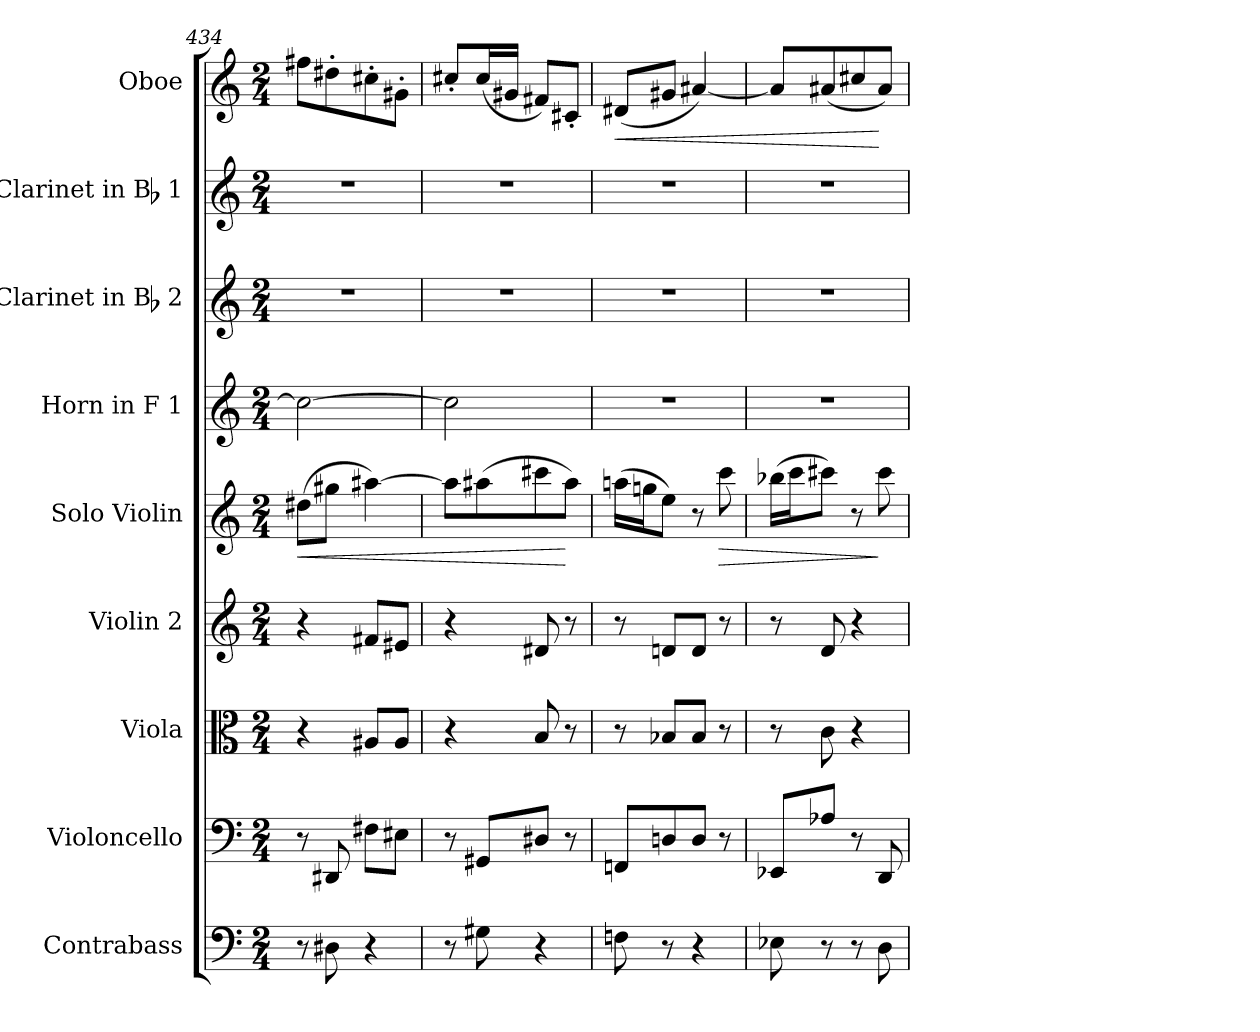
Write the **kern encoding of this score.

**kern	**kern	**kern	**kern	**kern	**dynam	**kern	**kern	**kern	**kern	**dynam
*part9	*part8	*part7	*part6	*part5	*part5	*part4	*part3	*part2	*part1	*part1
*staff9	*staff8	*staff7	*staff6	*staff5	*staff5	*staff4	*staff3	*staff2	*staff1	*staff1
*I"Contrabass	*I"Violoncello	*I"Viola	*I"Violin 2	*I"Solo Violin	*	*I"Horn in F 1	*I"Clarinet in Bb 2	*I"Clarinet in Bb 1	*I"Oboe	*
*I'Cb.	*I'Vc.	*I'Vla.	*	*	*	*I'Hn.	*I'Cl.	*I'Cl.	*I'Ob.	*
*clefF4	*clefF4	*clefC3	*clefG2	*clefG2	*	*clefG2	*clefG2	*clefG2	*clefG2	*
*ITrd7c12	*	*	*	*	*	*ITrd4c7	*ITrd1c2	*ITrd1c2	*	*
*k[]	*k[]	*k[]	*k[]	*k[]	*	*k[b-]	*k[b-e-]	*k[b-e-]	*k[]	*
*M2/4	*M2/4	*M2/4	*M2/4	*M2/4	*	*M2/4	*M2/4	*M2/4	*M2/4	*
=434	=434	=434	=434	=434	=434	=434	=434	=434	=434	=434
!	!	!	!	!	!LO:HP:b	!	!LO:N:vis=1	!LO:N:vis=1	!	!
8r	8r	4r	4r	(8dd#Xi\L	<	2f#i\_>	2r	2r	8ff#Xi\L	.
8DD#Xi\	8DD#Xi/	.	.	8gg#Xi\J	.	.	.	.	8dd#X'i\	.
4r	8F#Xi\L	8A#Xi/L	8f#Xi/L	[>4aa#Xi\)	.	.	.	.	8cc#X'i\	.
.	8E#Xi\J	8A#i/J	8e#Xi/J	.	.	.	.	.	8g#X'i\J	.
=435	=435	=435	=435	=435	=435	=435	=435	=435	=435	=435
!	!	!	!	!	!	!	!LO:N:vis=1	!LO:N:vis=1	!	!
8r	8r	4r	4r	8aa#i\L]	.	2f#i\]	2r	2r	8cc#X'i/L	.
8GG#Xi\	8GG#Xi/L	.	.	(8aa#Xi\	.	.	.	.	(16cc#i/L	.
.	.	.	.	.	.	.	.	.	16g#Xi/JJ	.
4r	8D#Xi/J	8Bi/	8d#Xi/	8ccc#Xi\	.	.	.	.	8f#Xi/L)	.
.	8r	8r	8r	8aa#i\J)	[	.	.	.	8c#X'i/J	.
=436	=436	=436	=436	=436	=436	=436	=436	=436	=436	=436
!	!	!	!	!	!	!LO:N:vis=1	!LO:N:vis=1	!LO:N:vis=1	!	!LO:HP:b
8FFni\	8FFni/L	8r	8r	(16aani\LL	.	2r	2r	2r	(8d#Xi/L	<
.	.	.	.	16ggni\J	.	.	.	.	.	.
8r	8Dni/	8B-Xi/L	8dni/L	8eei\J)	.	.	.	.	8g#Xi/J	.
4r	8Di/J	8B-i/J	8di/J	8r	.	.	.	.	[<4a#Xi/)	.
!	!	!	!	!	!LO:HP:b	!	!	!	!	!
.	8r	8r	8r	8ccci\	>	.	.	.	.	.
=437	=437	=437	=437	=437	=437	=437	=437	=437	=437	=437
!	!	!	!	!	!	!LO:N:vis=1	!LO:N:vis=1	!LO:N:vis=1	!	!
8EE-Xi\	8EE-Xi/L	8r	8r	(16bb-Xi\LL	.	2r	2r	2r	8a#i/L]	.
.	.	.	.	16ccci\J	.	.	.	.	.	.
8r	8A-Xi/J	8ci\	8di/	8ccc#Xi\J)	.	.	.	.	(8a#Xi/	.
8r	8r	4r	4r	8r	.	.	.	.	8cc#Xi/	.
8DDi\	8DDi/	.	.	8ccc#i\	]	.	.	.	8a#i/J)	[
=	=	=	=	=	=	=	=	=	=	=
*-	*-	*-	*-	*-	*-	*-	*-	*-	*-	*-
